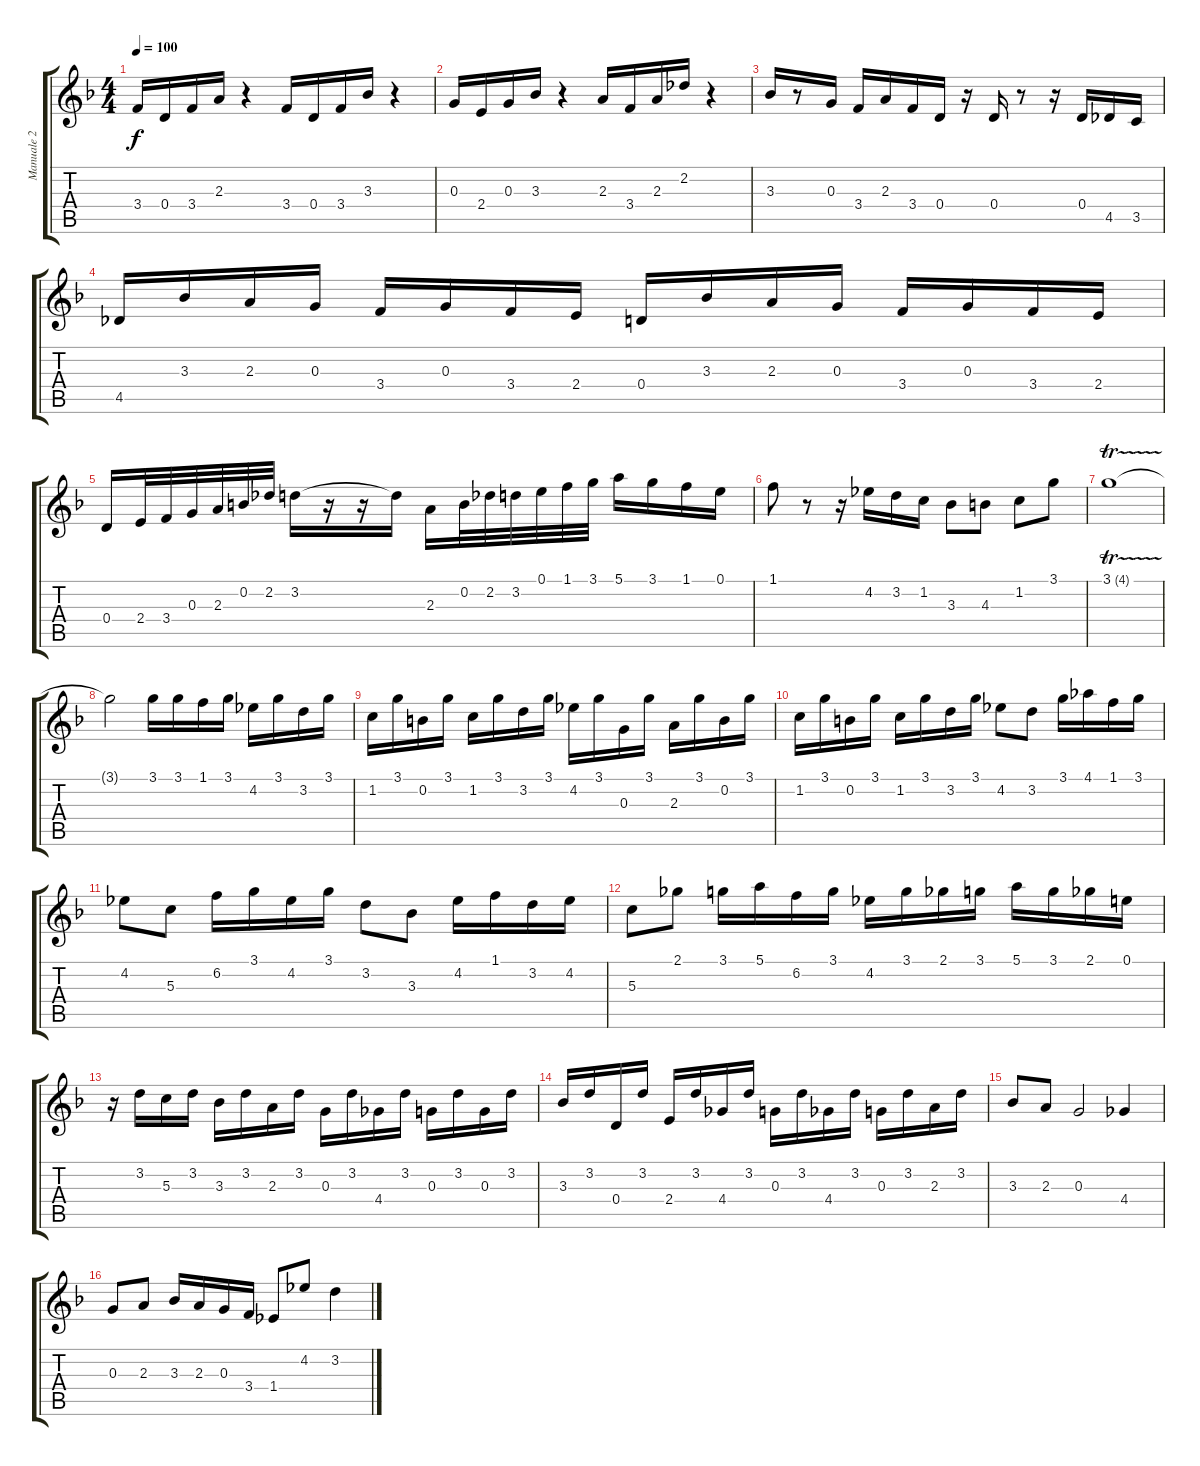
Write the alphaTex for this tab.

\track ("Manuale 2" "Manuale 2") {instrument overdrivenguitar}
\staff {score tabs}
\tuning (E4 B3 G3 D3 A2 E2) {hide}
\ts (4 4)
\tempo 100
\clef g2
\ks dminor
3.4.16{dy f} 0.4.16 3.4.16 2.3.16 r.4 3.4.16 0.4.16 3.4.16 3.3.16 r.4 |
0.3.16 2.4.16 0.3.16 3.3.16 r.4 2.3.16 3.4.16 2.3.16 2.2.16 r.4 |
3.3.16 r.8 0.3.16 3.4.16 2.3.16 3.4.16 0.4.16 r.16 0.4.16 r.8 r.16 0.4.16 4.5.16 3.5.16 |
4.5.16 3.3.16 2.3.16 0.3.16 3.4.16 0.3.16 3.4.16 2.4.16 0.4.16 3.3.16 2.3.16 0.3.16 3.4.16 0.3.16 3.4.16 2.4.16 |
0.4.16 2.4.32 3.4.32 0.3.32 2.3.32 0.2.32 2.2.32 3.2.16 r.16 r.16 3.2{t}.16 2.3.16 0.2.32 2.2.32 3.2.32 0.1.32 1.1.32 3.1.32 5.1.16 3.1.16 1.1.16 0.1.16 |
1.1.8 r.8 r.16 4.2.16 3.2.16 1.2.16 3.3.8 4.3.8 1.2.8 3.1.8 |
3.1{tr (4 32)}.1 |
3.1{t}.2 3.1.16 3.1.16 1.1.16 3.1.16 4.2.16 3.1.16 3.2.16 3.1.16 |
1.2.16 3.1.16 0.2.16 3.1.16 1.2.16 3.1.16 3.2.16 3.1.16 4.2.16 3.1.16 0.3.16 3.1.16 2.3.16 3.1.16 0.2.16 3.1.16 |
1.2.16 3.1.16 0.2.16 3.1.16 1.2.16 3.1.16 3.2.16 3.1.16 4.2.8 3.2.8 3.1.16 4.1.16 1.1.16 3.1.16 |
4.2.8 5.3.8 6.2.16 3.1.16 4.2.16 3.1.16 3.2.8 3.3.8 4.2.16 1.1.16 3.2.16 4.2.16 |
5.3.8 2.1.8 3.1.16 5.1.16 6.2.16 3.1.16 4.2.16 3.1.16 2.1.16 3.1.16 5.1.16 3.1.16 2.1.16 0.1.16 |
r.16 3.2.16 5.3.16 3.2.16 3.3.16 3.2.16 2.3.16 3.2.16 0.3.16 3.2.16 4.4.16 3.2.16 0.3.16 3.2.16 0.3.16 3.2.16 |
3.3.16 3.2.16 0.4.16 3.2.16 2.4.16 3.2.16 4.4.16 3.2.16 0.3.16 3.2.16 4.4.16 3.2.16 0.3.16 3.2.16 2.3.16 3.2.16 |
3.3.8 2.3.8 0.3.2 4.4.4 |
0.3.8 2.3.8 3.3.16 2.3.16 0.3.16 3.4.16 1.4.8 4.2.8 3.2.4
